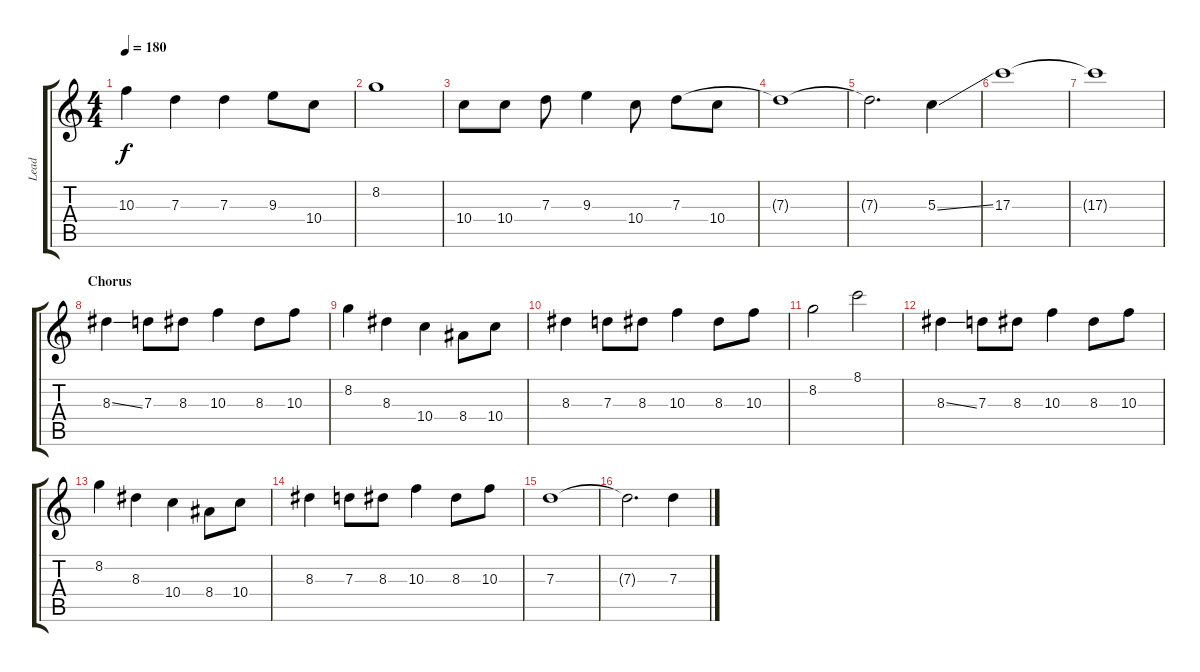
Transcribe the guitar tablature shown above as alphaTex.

\track ("Lead" "Lead") {instrument distortionguitar}
\staff {score tabs}
\tuning (E4 B3 G3 D3 A2 D2) {hide}
\ts (4 4)
\tempo 180
\clef g2
\ks c
10.3.4{dy f} 7.3.4 7.3.4 9.3.8 10.4.8 |
8.2.1 |
10.4.8 10.4.8 7.3.8 9.3.4 10.4.8 7.3.8 10.4.8 |
7.3{t}.1 |
7.3{t}.2{d} 5.3{ss}.4 |
17.3.1 |
17.3{t}.1 |
\section ("" "Chorus")
8.3{ss}.4 7.3.8 8.3.8 10.3.4 8.3.8 10.3.8 |
8.2.4 8.3.4 10.4.4 8.4.8 10.4.8 |
8.3.4 7.3.8 8.3.8 10.3.4 8.3.8 10.3.8 |
8.2.2 8.1.2 |
8.3{ss}.4 7.3.8 8.3.8 10.3.4 8.3.8 10.3.8 |
8.2.4 8.3.4 10.4.4 8.4.8 10.4.8 |
8.3.4 7.3.8 8.3.8 10.3.4 8.3.8 10.3.8 |
7.3.1 |
7.3{t}.2{d} 7.3{ss}.4
